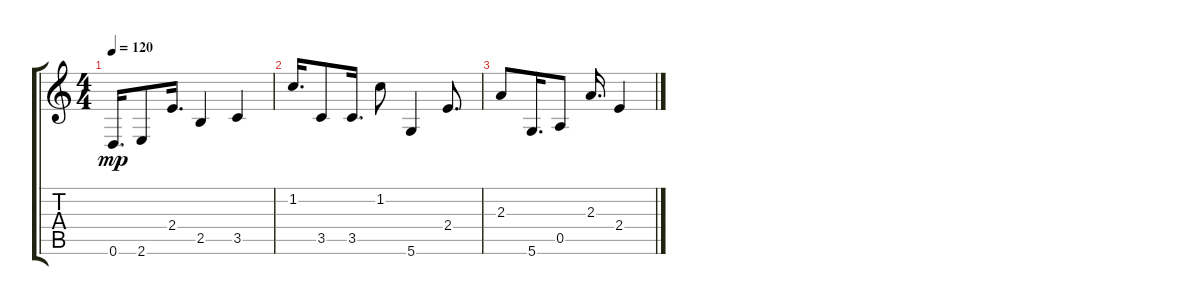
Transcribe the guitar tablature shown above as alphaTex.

\track "" {instrument electricguitarjazz}
\staff {score tabs}
\tuning (E4 B3 G3 D3 A2 D2) {hide}
\ts (4 4)
\tempo 120
\clef g2
\ks c
0.6.16{d dy mp} 2.6.8 2.4.16{d} 2.5.4 3.5.4 |
1.2.16{d} 3.5.8 3.5.16{d} 1.2.8 5.6.4 2.4.8{d} |
2.3.8 5.6.16{d} 0.5.8 2.3.16{d} 2.4.4
